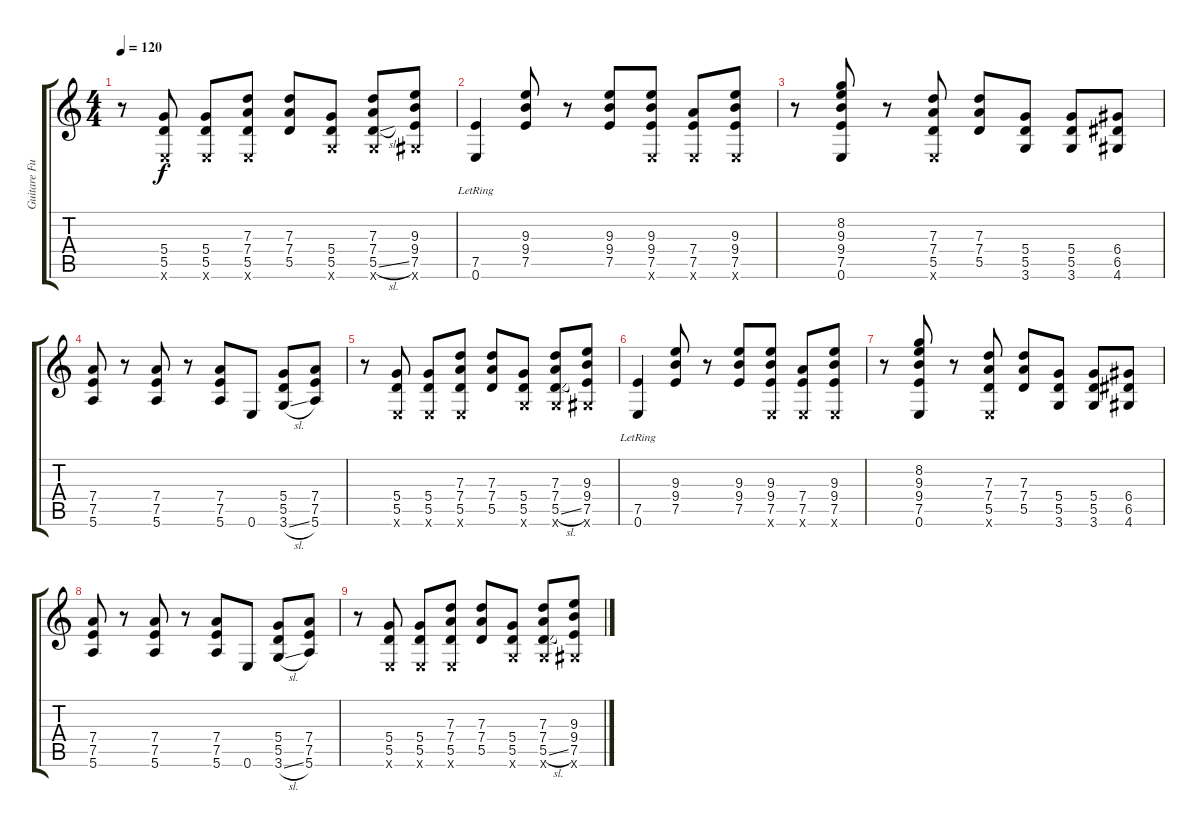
\track ("Guitare Fuzz Stooges" "Guitare Fu") {instrument overdrivenguitar}
\staff {score tabs}
\tuning (E4 B3 G3 D3 A2 E2) {hide}
\ts (4 4)
\tempo 120
\clef g2
\ks c
r.8{dy f} (5.4 5.5 0.6{x}).8 (5.4 5.5 0.6{x}).8 (7.3 7.4 5.5 0.6{x}).8 (7.3 7.4 5.5).8 (5.4 5.5 3.6{x}).8 (7.3 7.4 5.5{sl} 3.6{x}).8 (9.3 9.4 7.5 4.6{x}).8 |
(7.5 0.6{lr}).4 (9.3 9.4 7.5).8 r.8 (9.3 9.4 7.5).8 (9.3 9.4 7.5 0.6{x}).8 (7.4 7.5 0.6{x}).8 (9.3 9.4 7.5 0.6{x}).8 |
r.8 (8.2 9.3 9.4 7.5 0.6).8 r.8 (7.3 7.4 5.5 0.6{x}).8 (7.3 7.4 5.5).8 (5.4 5.5 3.6).8 (5.4 5.5 3.6).8 (6.4 6.5 4.6).8 |
(7.4 7.5 5.6).8 r.8 (7.4 7.5 5.6).8 r.8 (7.4 7.5 5.6).8 0.6.8 (5.4 5.5 3.6{sl}).8 (7.4 7.5 5.6).8 |
r.8 (5.4 5.5 0.6{x}).8 (5.4 5.5 0.6{x}).8 (7.3 7.4 5.5 0.6{x}).8 (7.3 7.4 5.5).8 (5.4 5.5 3.6{x}).8 (7.3 7.4 5.5{sl} 3.6{x}).8 (9.3 9.4 7.5 4.6{x}).8 |
(7.5 0.6{lr}).4 (9.3 9.4 7.5).8 r.8 (9.3 9.4 7.5).8 (9.3 9.4 7.5 0.6{x}).8 (7.4 7.5 0.6{x}).8 (9.3 9.4 7.5 0.6{x}).8 |
r.8 (8.2 9.3 9.4 7.5 0.6).8 r.8 (7.3 7.4 5.5 0.6{x}).8 (7.3 7.4 5.5).8 (5.4 5.5 3.6).8 (5.4 5.5 3.6).8 (6.4 6.5 4.6).8 |
(7.4 7.5 5.6).8 r.8 (7.4 7.5 5.6).8 r.8 (7.4 7.5 5.6).8 0.6.8 (5.4 5.5 3.6{sl}).8 (7.4 7.5 5.6).8 |
r.8 (5.4 5.5 0.6{x}).8 (5.4 5.5 0.6{x}).8 (7.3 7.4 5.5 0.6{x}).8 (7.3 7.4 5.5).8 (5.4 5.5 3.6{x}).8 (7.3 7.4 5.5{sl} 3.6{x}).8 (9.3 9.4 7.5 4.6{x}).8
